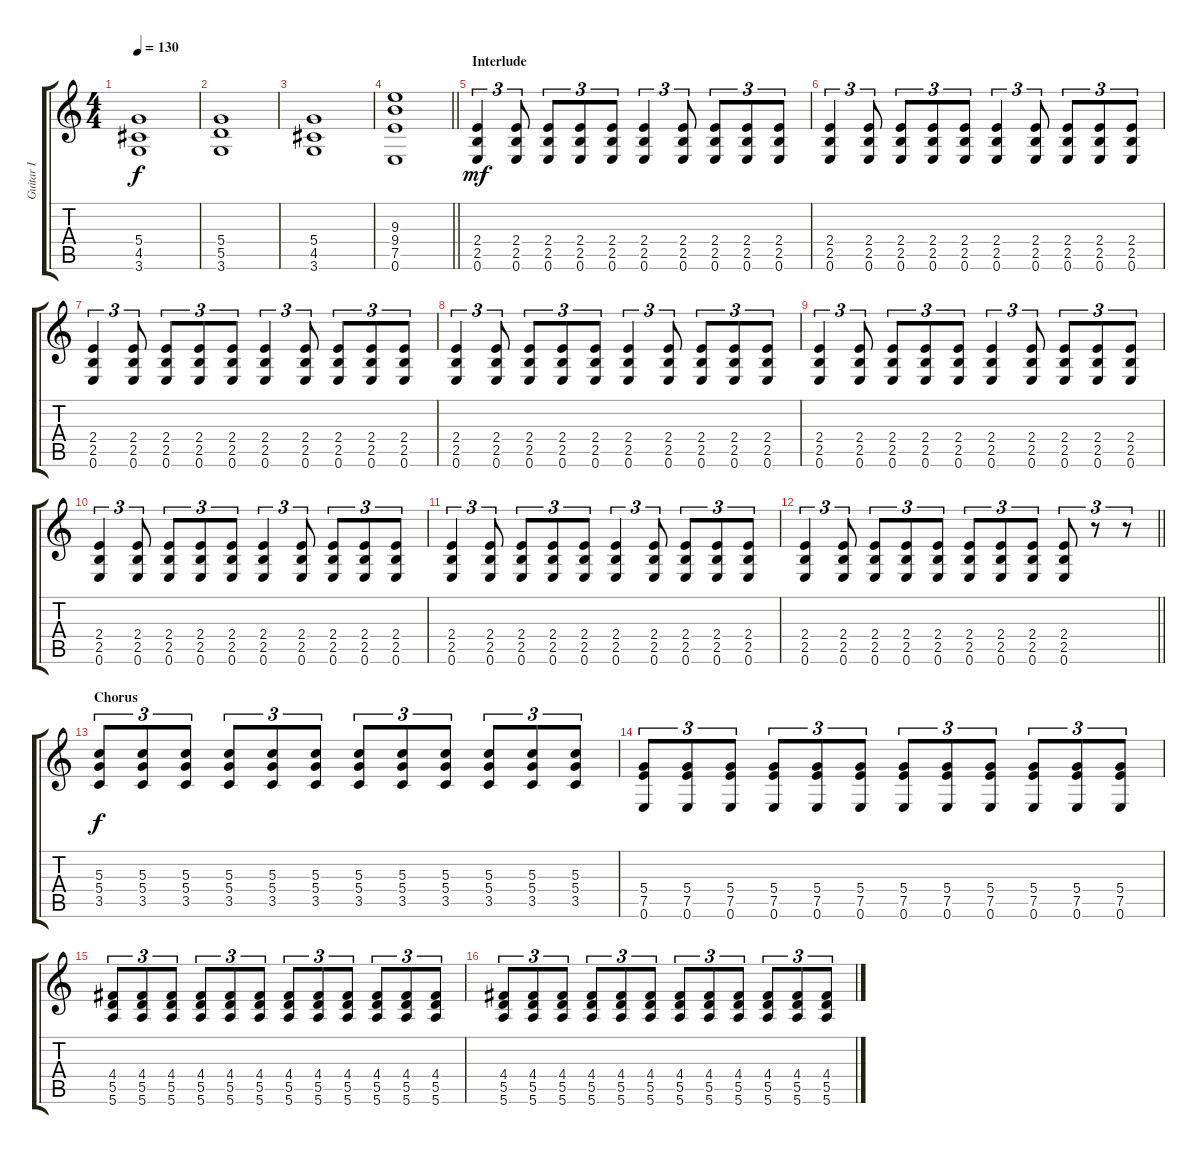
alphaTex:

\track ("Guitar I" "Guitar I") {instrument distortionguitar}
\staff {score tabs}
\tuning (E4 B3 G3 D3 A2 E2) {hide}
\ts (4 4)
\tempo 130
\clef g2
\ks c
(5.4 4.5 3.6).1{dy f} |
(5.4 5.5 3.6).1 |
(5.4 4.5 3.6).1 |
\barLineRight lightlight
(9.3 9.4 7.5 0.6).1 |
\section ("" "Interlude")
(2.4 2.5 0.6).4{tu (3 2) dy mf} (2.4 2.5 0.6).8{tu (3 2)} (2.4 2.5 0.6).8{tu (3 2)} (2.4 2.5 0.6).8{tu (3 2)} (2.4 2.5 0.6).8{tu (3 2)} (2.4 2.5 0.6).4{tu (3 2)} (2.4 2.5 0.6).8{tu (3 2)} (2.4 2.5 0.6).8{tu (3 2)} (2.4 2.5 0.6).8{tu (3 2)} (2.4 2.5 0.6).8{tu (3 2)} |
(2.4 2.5 0.6).4{tu (3 2)} (2.4 2.5 0.6).8{tu (3 2)} (2.4 2.5 0.6).8{tu (3 2)} (2.4 2.5 0.6).8{tu (3 2)} (2.4 2.5 0.6).8{tu (3 2)} (2.4 2.5 0.6).4{tu (3 2)} (2.4 2.5 0.6).8{tu (3 2)} (2.4 2.5 0.6).8{tu (3 2)} (2.4 2.5 0.6).8{tu (3 2)} (2.4 2.5 0.6).8{tu (3 2)} |
(2.4 2.5 0.6).4{tu (3 2)} (2.4 2.5 0.6).8{tu (3 2)} (2.4 2.5 0.6).8{tu (3 2)} (2.4 2.5 0.6).8{tu (3 2)} (2.4 2.5 0.6).8{tu (3 2)} (2.4 2.5 0.6).4{tu (3 2)} (2.4 2.5 0.6).8{tu (3 2)} (2.4 2.5 0.6).8{tu (3 2)} (2.4 2.5 0.6).8{tu (3 2)} (2.4 2.5 0.6).8{tu (3 2)} |
(2.4 2.5 0.6).4{tu (3 2)} (2.4 2.5 0.6).8{tu (3 2)} (2.4 2.5 0.6).8{tu (3 2)} (2.4 2.5 0.6).8{tu (3 2)} (2.4 2.5 0.6).8{tu (3 2)} (2.4 2.5 0.6).4{tu (3 2)} (2.4 2.5 0.6).8{tu (3 2)} (2.4 2.5 0.6).8{tu (3 2)} (2.4 2.5 0.6).8{tu (3 2)} (2.4 2.5 0.6).8{tu (3 2)} |
(2.4 2.5 0.6).4{tu (3 2)} (2.4 2.5 0.6).8{tu (3 2)} (2.4 2.5 0.6).8{tu (3 2)} (2.4 2.5 0.6).8{tu (3 2)} (2.4 2.5 0.6).8{tu (3 2)} (2.4 2.5 0.6).4{tu (3 2)} (2.4 2.5 0.6).8{tu (3 2)} (2.4 2.5 0.6).8{tu (3 2)} (2.4 2.5 0.6).8{tu (3 2)} (2.4 2.5 0.6).8{tu (3 2)} |
(2.4 2.5 0.6).4{tu (3 2)} (2.4 2.5 0.6).8{tu (3 2)} (2.4 2.5 0.6).8{tu (3 2)} (2.4 2.5 0.6).8{tu (3 2)} (2.4 2.5 0.6).8{tu (3 2)} (2.4 2.5 0.6).4{tu (3 2)} (2.4 2.5 0.6).8{tu (3 2)} (2.4 2.5 0.6).8{tu (3 2)} (2.4 2.5 0.6).8{tu (3 2)} (2.4 2.5 0.6).8{tu (3 2)} |
(2.4 2.5 0.6).4{tu (3 2)} (2.4 2.5 0.6).8{tu (3 2)} (2.4 2.5 0.6).8{tu (3 2)} (2.4 2.5 0.6).8{tu (3 2)} (2.4 2.5 0.6).8{tu (3 2)} (2.4 2.5 0.6).4{tu (3 2)} (2.4 2.5 0.6).8{tu (3 2)} (2.4 2.5 0.6).8{tu (3 2)} (2.4 2.5 0.6).8{tu (3 2)} (2.4 2.5 0.6).8{tu (3 2)} |
\barLineRight lightlight
(2.4 2.5 0.6).4{tu (3 2)} (2.4 2.5 0.6).8{tu (3 2)} (2.4 2.5 0.6).8{tu (3 2)} (2.4 2.5 0.6).8{tu (3 2)} (2.4 2.5 0.6).8{tu (3 2)} (2.4 2.5 0.6).8{tu (3 2)} (2.4 2.5 0.6).8{tu (3 2)} (2.4 2.5 0.6).8{tu (3 2)} (2.4 2.5 0.6).8{tu (3 2)} r.8{tu (3 2)} r.8{tu (3 2)} |
\section ("" "Chorus")
(5.3 5.4 3.5).8{tu (3 2) dy f} (5.3 5.4 3.5).8{tu (3 2)} (5.3 5.4 3.5).8{tu (3 2)} (5.3 5.4 3.5).8{tu (3 2)} (5.3 5.4 3.5).8{tu (3 2)} (5.3 5.4 3.5).8{tu (3 2)} (5.3 5.4 3.5).8{tu (3 2)} (5.3 5.4 3.5).8{tu (3 2)} (5.3 5.4 3.5).8{tu (3 2)} (5.3 5.4 3.5).8{tu (3 2)} (5.3 5.4 3.5).8{tu (3 2)} (5.3 5.4 3.5).8{tu (3 2)} |
(5.4 7.5 0.6).8{tu (3 2)} (5.4 7.5 0.6).8{tu (3 2)} (5.4 7.5 0.6).8{tu (3 2)} (5.4 7.5 0.6).8{tu (3 2)} (5.4 7.5 0.6).8{tu (3 2)} (5.4 7.5 0.6).8{tu (3 2)} (5.4 7.5 0.6).8{tu (3 2)} (5.4 7.5 0.6).8{tu (3 2)} (5.4 7.5 0.6).8{tu (3 2)} (5.4 7.5 0.6).8{tu (3 2)} (5.4 7.5 0.6).8{tu (3 2)} (5.4 7.5 0.6).8{tu (3 2)} |
(4.4 5.5 5.6).8{tu (3 2)} (4.4 5.5 5.6).8{tu (3 2)} (4.4 5.5 5.6).8{tu (3 2)} (4.4 5.5 5.6).8{tu (3 2)} (4.4 5.5 5.6).8{tu (3 2)} (4.4 5.5 5.6).8{tu (3 2)} (4.4 5.5 5.6).8{tu (3 2)} (4.4 5.5 5.6).8{tu (3 2)} (4.4 5.5 5.6).8{tu (3 2)} (4.4 5.5 5.6).8{tu (3 2)} (4.4 5.5 5.6).8{tu (3 2)} (4.4 5.5 5.6).8{tu (3 2)} |
(4.4 5.5 5.6).8{tu (3 2)} (4.4 5.5 5.6).8{tu (3 2)} (4.4 5.5 5.6).8{tu (3 2)} (4.4 5.5 5.6).8{tu (3 2)} (4.4 5.5 5.6).8{tu (3 2)} (4.4 5.5 5.6).8{tu (3 2)} (4.4 5.5 5.6).8{tu (3 2)} (4.4 5.5 5.6).8{tu (3 2)} (4.4 5.5 5.6).8{tu (3 2)} (4.4 5.5 5.6).8{tu (3 2)} (4.4 5.5 5.6).8{tu (3 2)} (4.4 5.5 5.6).8{tu (3 2)}
